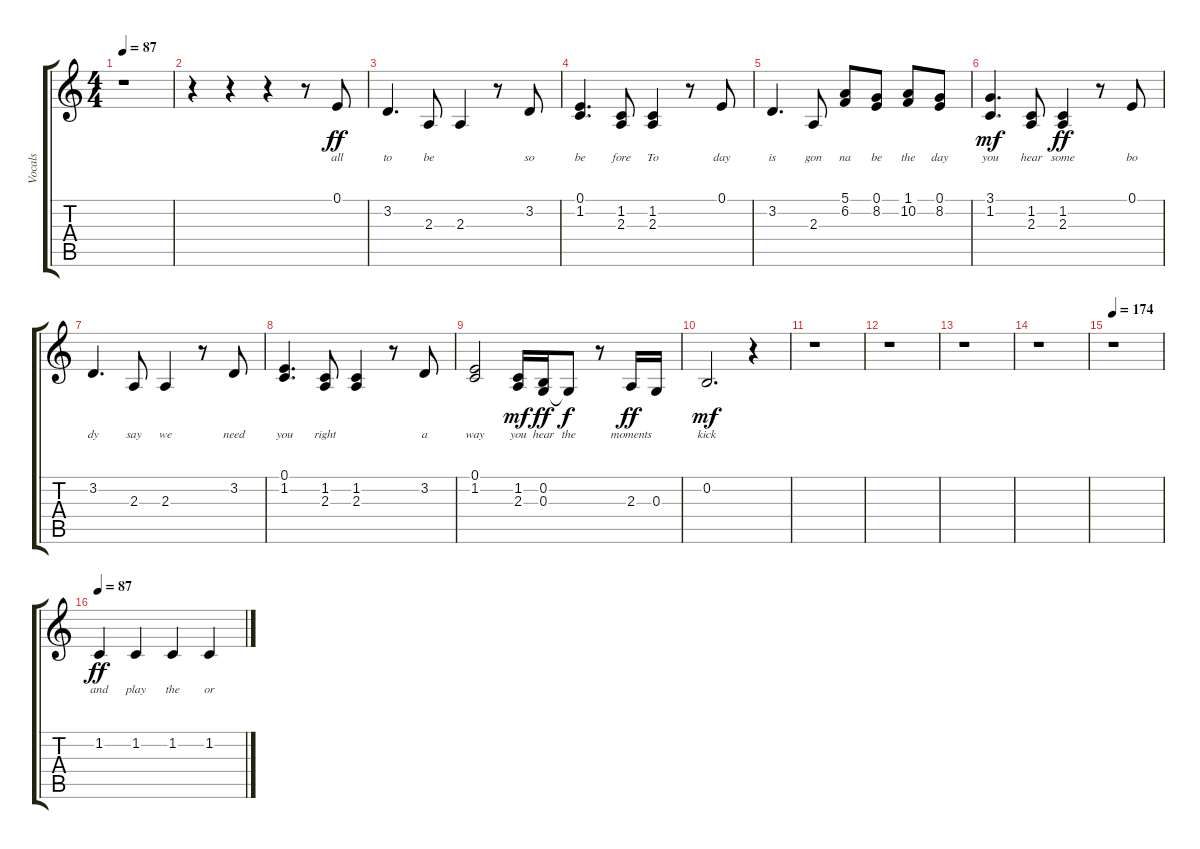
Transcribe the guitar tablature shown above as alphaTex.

\track ("Vocals" "Vocals") {instrument panflute}
\staff {score tabs}
\tuning (E4 B3 G3 D3 A2 E2) {hide}
\ts (4 4)
\tempo 87
\clef g2
\ks c
r.1{dy ff} |
r.4 r.4 r.4 r.8 0.1.8{lyrics (0 "all") lyrics (1 "") lyrics (2 "") lyrics (3 "") lyrics (4 "")} |
3.2.4{d lyrics (0 "to") lyrics (1 "") lyrics (2 "") lyrics (3 "") lyrics (4 "")} 2.3.8{lyrics (0 "be") lyrics (1 "") lyrics (2 "") lyrics (3 "") lyrics (4 "")} 2.3.4{lyrics (0 "") lyrics (1 "") lyrics (2 "") lyrics (3 "") lyrics (4 "")} r.8 3.2.8{lyrics (0 "so") lyrics (1 "") lyrics (2 "") lyrics (3 "") lyrics (4 "")} |
(0.1 1.2).4{d lyrics (0 "be") lyrics (1 "") lyrics (2 "") lyrics (3 "") lyrics (4 "")} (1.2 2.3).8{lyrics (0 "fore") lyrics (1 "") lyrics (2 "") lyrics (3 "") lyrics (4 "")} (1.2 2.3).4{lyrics (0 "To") lyrics (1 "") lyrics (2 "") lyrics (3 "") lyrics (4 "")} r.8 0.1.8{lyrics (0 "day") lyrics (1 "") lyrics (2 "") lyrics (3 "") lyrics (4 "")} |
3.2.4{d lyrics (0 "is") lyrics (1 "") lyrics (2 "") lyrics (3 "") lyrics (4 "")} 2.3.8{lyrics (0 "gon") lyrics (1 "") lyrics (2 "") lyrics (3 "") lyrics (4 "")} (5.1 6.2).8{lyrics (0 "na") lyrics (1 "") lyrics (2 "") lyrics (3 "") lyrics (4 "")} (0.1 8.2).8{lyrics (0 "be") lyrics (1 "") lyrics (2 "") lyrics (3 "") lyrics (4 "")} (1.1 10.2).8{lyrics (0 "the") lyrics (1 "") lyrics (2 "") lyrics (3 "") lyrics (4 "")} (0.1 8.2).8{lyrics (0 "day") lyrics (1 "") lyrics (2 "") lyrics (3 "") lyrics (4 "")} |
(3.1 1.2).4{d lyrics (0 "you") lyrics (1 "") lyrics (2 "") lyrics (3 "") lyrics (4 "") dy mf} (1.2 2.3).8{lyrics (0 "hear") lyrics (1 "") lyrics (2 "") lyrics (3 "") lyrics (4 "")} (1.2 2.3).4{lyrics (0 "some") lyrics (1 "") lyrics (2 "") lyrics (3 "") lyrics (4 "") dy ff} r.8 0.1.8{lyrics (0 "bo") lyrics (1 "") lyrics (2 "") lyrics (3 "") lyrics (4 "")} |
3.2.4{d lyrics (0 "dy") lyrics (1 "") lyrics (2 "") lyrics (3 "") lyrics (4 "")} 2.3.8{lyrics (0 "say") lyrics (1 "") lyrics (2 "") lyrics (3 "") lyrics (4 "")} 2.3.4{lyrics (0 "we") lyrics (1 "") lyrics (2 "") lyrics (3 "") lyrics (4 "")} r.8 3.2.8{lyrics (0 "need") lyrics (1 "") lyrics (2 "") lyrics (3 "") lyrics (4 "")} |
(0.1 1.2).4{d lyrics (0 "you") lyrics (1 "") lyrics (2 "") lyrics (3 "") lyrics (4 "")} (1.2 2.3).8{lyrics (0 "right") lyrics (1 "") lyrics (2 "") lyrics (3 "") lyrics (4 "")} (1.2 2.3).4{lyrics (0 "") lyrics (1 "") lyrics (2 "") lyrics (3 "") lyrics (4 "")} r.8 3.2.8{lyrics (0 "a") lyrics (1 "") lyrics (2 "") lyrics (3 "") lyrics (4 "")} |
(0.1 1.2).2{lyrics (0 "way") lyrics (1 "") lyrics (2 "") lyrics (3 "") lyrics (4 "")} (1.2 2.3).16{lyrics (0 "you") lyrics (1 "") lyrics (2 "") lyrics (3 "") lyrics (4 "") dy mf} (0.2 0.3).16{lyrics (0 "hear") lyrics (1 "") lyrics (2 "") lyrics (3 "") lyrics (4 "") dy ff} 0.3{t}.8{lyrics (0 "the") lyrics (1 "") lyrics (2 "") lyrics (3 "") lyrics (4 "") dy f} r.8 2.3.16{lyrics (0 "moments") lyrics (1 "") lyrics (2 "") lyrics (3 "") lyrics (4 "") dy ff} 0.3.16{lyrics (0 "") lyrics (1 "") lyrics (2 "") lyrics (3 "") lyrics (4 "")} |
0.2.2{d lyrics (0 "kick") lyrics (1 "") lyrics (2 "") lyrics (3 "") lyrics (4 "") dy mf} r.4 |
r.1 |
r.1 |
r.1 |
r.1 |
\tempo 174
r.1 |
\tempo 87
1.2.4{lyrics (0 "and") lyrics (1 "") lyrics (2 "") lyrics (3 "") lyrics (4 "") dy ff} 1.2.4{lyrics (0 "play") lyrics (1 "") lyrics (2 "") lyrics (3 "") lyrics (4 "")} 1.2.4{lyrics (0 "the") lyrics (1 "") lyrics (2 "") lyrics (3 "") lyrics (4 "")} 1.2.4{lyrics (0 "or") lyrics (1 "") lyrics (2 "") lyrics (3 "") lyrics (4 "")}
